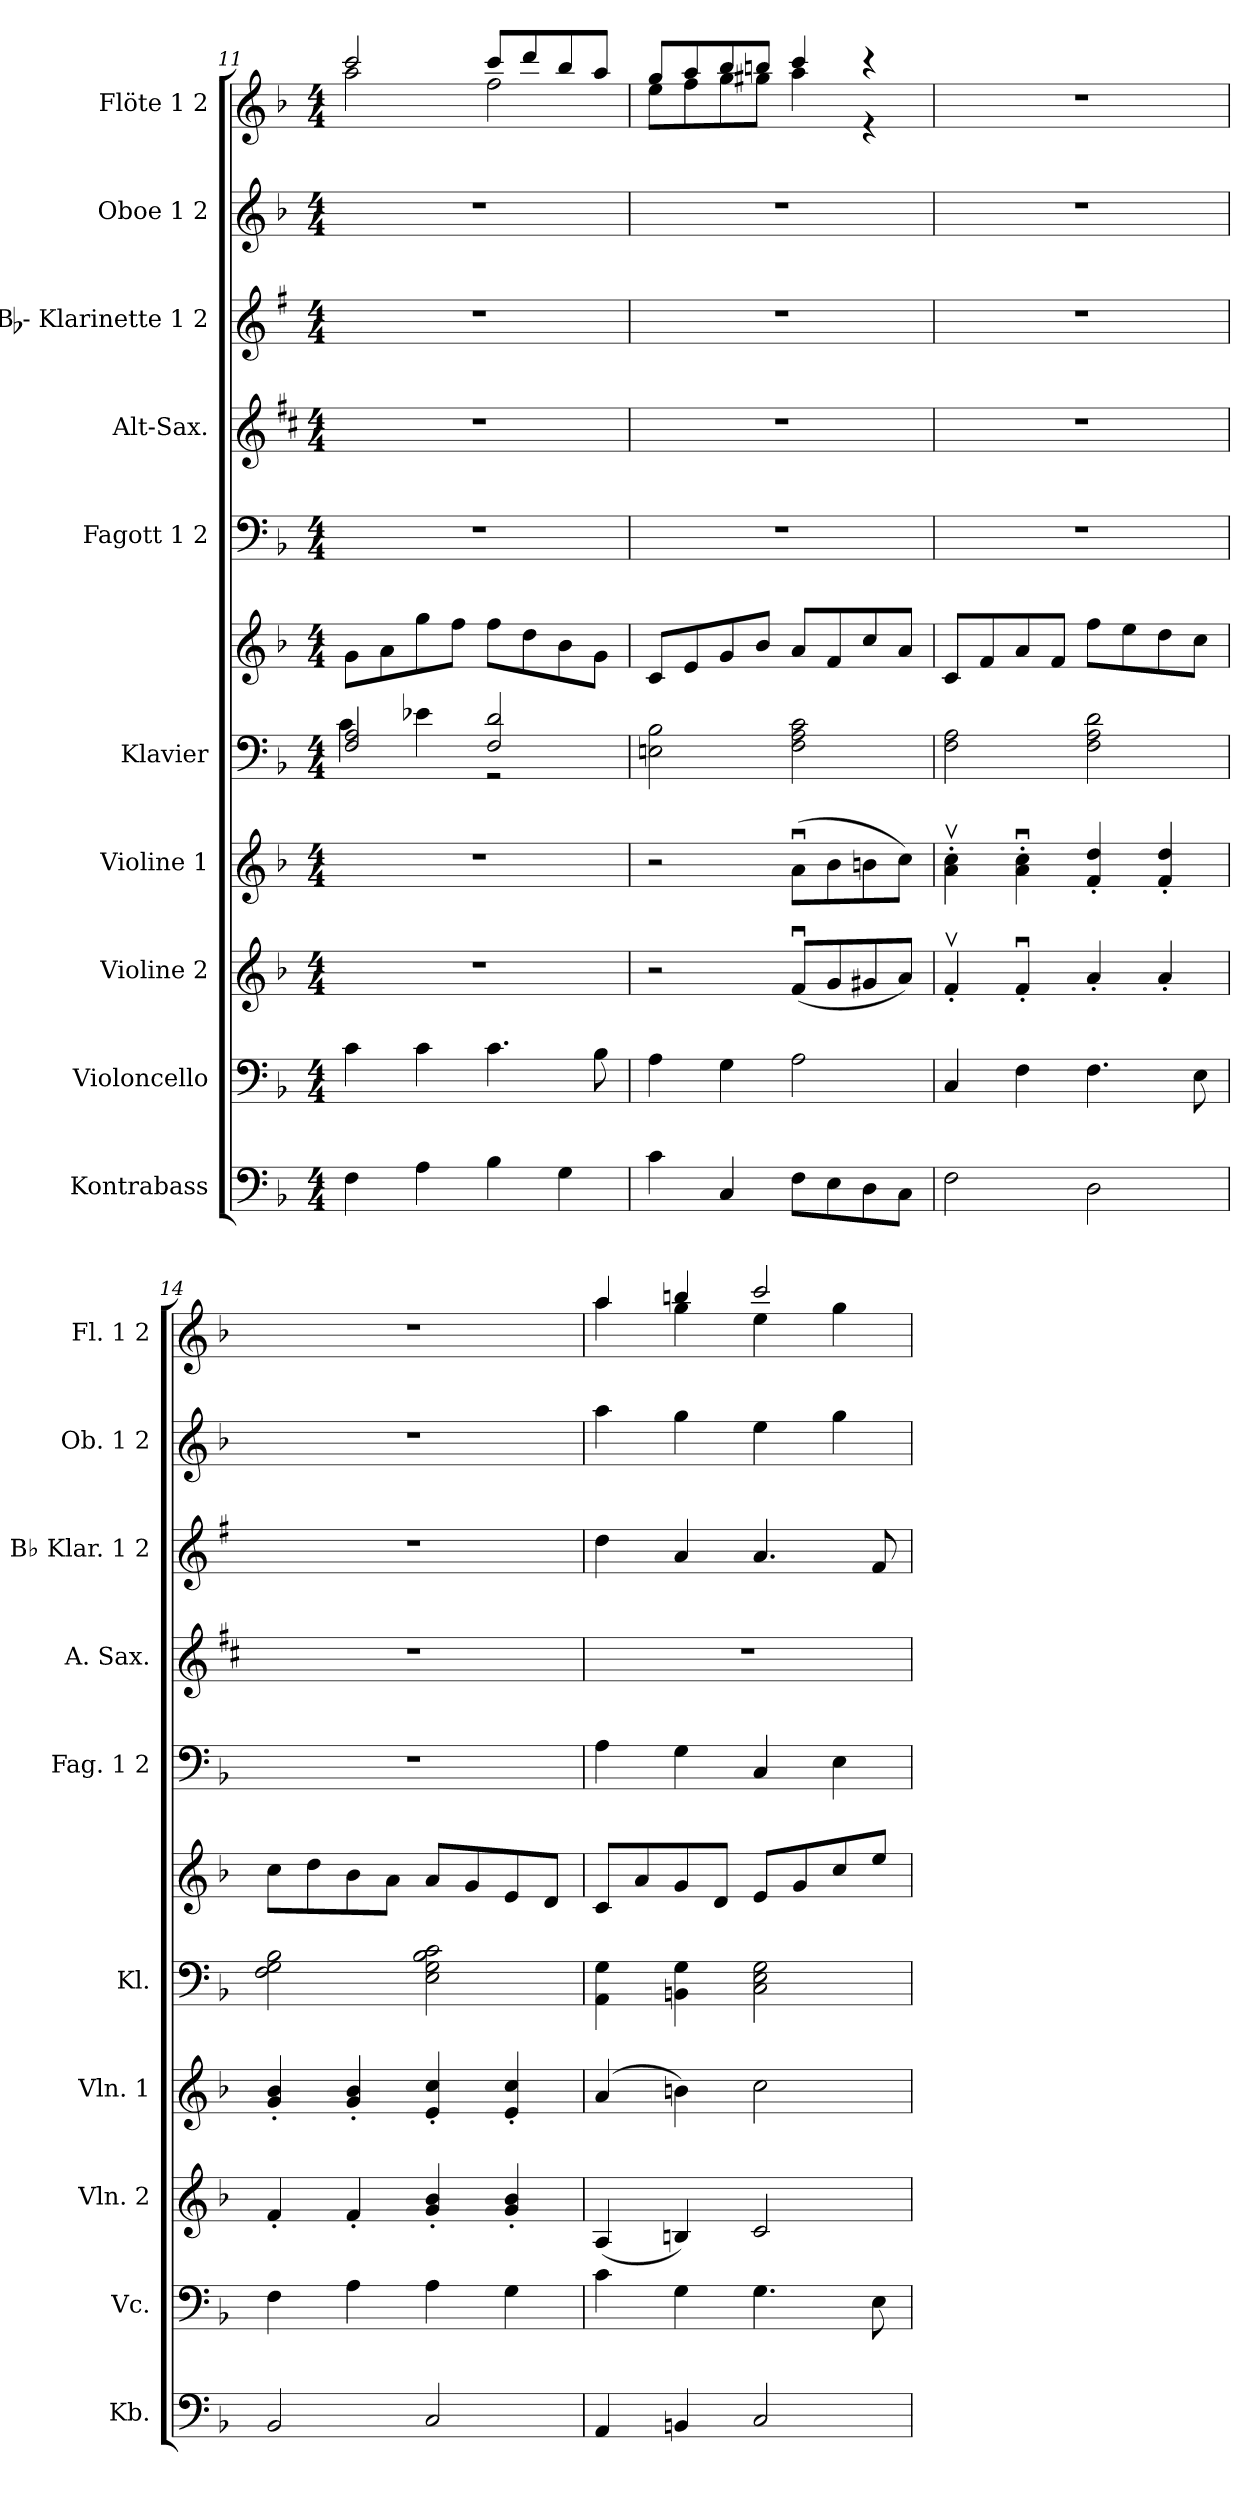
**kern	**kern	**kern	**kern	**kern	**kern	**kern	**kern	**kern	**kern	**kern
*part10	*part9	*part8	*part7	*part6	*part6	*part5	*part4	*part3	*part2	*part1
*staff11	*staff10	*staff9	*staff8	*staff7	*staff6	*staff5	*staff4	*staff3	*staff2	*staff1
*I"Kontrabass	*I"Violoncello	*I"Violine 2	*I"Violine 1	*I"Klavier	*	*I"Fagott 1  2	*I"Alt-Sax.	*I"Bb- Klarinette 1  2	*I"Oboe 1  2	*I"Flöte 1  2
*I'Kb.	*I'Vc.	*I'Vln. 2	*I'Vln. 1	*I'Kl.	*	*I'Fag. 1  2	*I'A. Sax.	*I'Bb Klar. 1  2	*I'Ob. 1  2	*I'Fl. 1  2
*clefF4	*clefF4	*clefG2	*clefG2	*clefF4	*clefG2	*clefF4	*clefG2	*clefG2	*clefG2	*clefG2
*ITrd7c12	*	*	*	*	*	*	*ITrd5c9	*ITrd1c2	*	*
*k[b-]	*k[b-]	*k[b-]	*k[b-]	*k[b-]	*k[b-]	*k[b-]	*k[b-]	*k[b-]	*k[b-]	*k[b-]
*F:	*F:	*F:	*F:	*F:	*F:	*F:	*F:	*F:	*F:	*F:
*M4/4	*M4/4	*M4/4	*M4/4	*M4/4	*M4/4	*M4/4	*M4/4	*M4/4	*M4/4	*M4/4
=11	=11	=11	=11	=11	=11	=11	=11	=11	=11	=11
*	*	*	*	*^	*	*	*	*	*	*^
4FFi\	4ci\	1r	1r	2Fi/ 2Ai	4ci\	8gi\L	1r	1r	1r	1r	2ccci/	2aai\
.	.	.	.	.	.	8ai\	.	.	.	.	.	.
4AAi\	4ci\	.	.	.	4e-Xi\	8ggi\	.	.	.	.	.	.
.	.	.	.	.	.	8ffi\J	.	.	.	.	.	.
4BB-i\	4.ci\	.	.	2Fi/ 2di	2r	8ffi\L	.	.	.	.	8ccci/L	2ffi\
.	.	.	.	.	.	8ddi\	.	.	.	.	8dddi/	.
4GGi\	.	.	.	.	.	8b-i\	.	.	.	.	8bb-i/	.
.	8B-i\	.	.	.	.	8gi\J	.	.	.	.	8aai/J	.
*	*	*	*	*v	*v	*	*	*	*	*	*	*
=12	=12	=12	=12	=12	=12	=12	=12	=12	=12	=12	=12
4Ci\	4Ai\	2r	2r	2Eni\ 2B-i	8ci/L	1r	1r	1r	1r	8ggi/L	8eei\L
.	.	.	.	.	8ei/	.	.	.	.	8aai/	8ffi\
4CCi/	4Gi\	.	.	.	8gi/	.	.	.	.	8bb-i/	8ggi\
.	.	.	.	.	8b-i/J	.	.	.	.	8bbni/J	8gg#Xi\J
8FFi\L	2Ai\	(8fui/L	(8aui\L	2Fi\ 2Ai 2ci	8ai/L	.	.	.	.	4ccci/	4aai\
8EEi\	.	8gi/	8b-i\	.	8fi/	.	.	.	.	.	.
8DDi\	.	8g#Xi/	8bni\	.	8cci/	.	.	.	.	4r	4r
8CCi\J	.	8ai/J)	8cci\J)	.	8ai/J	.	.	.	.	.	.
*	*	*	*	*	*	*	*	*	*	*v	*v
=13	=13	=13	=13	=13	=13	=13	=13	=13	=13	=13
2FFi\	4Ci/	4fv'i/	4ai\v' 4cciv'	2Fi\ 2Ai	8ci/L	1r	1r	1r	1r	1r
.	.	.	.	.	8fi/	.	.	.	.	.
.	4Fi\	4fu'i/	4ai\u' 4cciu'	.	8ai/	.	.	.	.	.
.	.	.	.	.	8fi/J	.	.	.	.	.
2DDi\	4.Fi\	4a'i/	4fi/' 4ddi'	2Fi\ 2Ai 2di	8ffi\L	.	.	.	.	.
.	.	.	.	.	8eei\	.	.	.	.	.
.	.	4a'i/	4fi/' 4ddi'	.	8ddi\	.	.	.	.	.
.	8Ei\	.	.	.	8cci\J	.	.	.	.	.
!!LO:PB:g=z
=14	=14	=14	=14	=14	=14	=14	=14	=14	=14	=14
2BBB-i/	4Fi\	4f'i/	4gi/' 4b-i'	2Fi\ 2Gi 2B-i	8cci\L	1r	1r	1r	1r	1r
.	.	.	.	.	8ddi\	.	.	.	.	.
.	4Ai\	4f'i/	4gi/' 4b-i'	.	8b-i\	.	.	.	.	.
.	.	.	.	.	8ai\J	.	.	.	.	.
2CCi/	4Ai\	4gi/' 4b-i'	4ei/' 4cci'	2Ei\ 2Gi 2B-i 2ci	8ai/L	.	.	.	.	.
.	.	.	.	.	8gi/	.	.	.	.	.
.	4Gi\	4gi/' 4b-i'	4ei/' 4cci'	.	8ei/	.	.	.	.	.
.	.	.	.	.	8di/J	.	.	.	.	.
=15	=15	=15	=15	=15	=15	=15	=15	=15	=15	=15
*	*	*	*	*	*	*	*	*	*	*^
4AAAi/	4ci\	(4Ai/	(4ai/	4AAi\ 4Gi	8ci/L	4Ai\	1r	4cci\	4aai\	4aai/	4aai\
.	.	.	.	.	8ai/	.	.	.	.	.	.
4BBBni/	4Gi\	4Bni/)	4bni\)	4BBni\ 4Gi	8gi/	4Gi\	.	4gi/	4ggi\	4bbni/	4ggi\
.	.	.	.	.	8di/J	.	.	.	.	.	.
2CCi/	4.Gi\	2ci/	2cci\	2Ci\ 2Ei 2Gi	8ei/L	4Ci/	.	4.gi/	4eei\	2ccci/	4eei\
.	.	.	.	.	8gi/	.	.	.	.	.	.
.	.	.	.	.	8cci/	4Ei\	.	.	4ggi\	.	4ggi\
.	8Ei\	.	.	.	8eei/J	.	.	8ei/	.	.	.
*	*	*	*	*	*	*	*	*	*	*v	*v
=	=	=	=	=	=	=	=	=	=	=
*-	*-	*-	*-	*-	*-	*-	*-	*-	*-	*-
